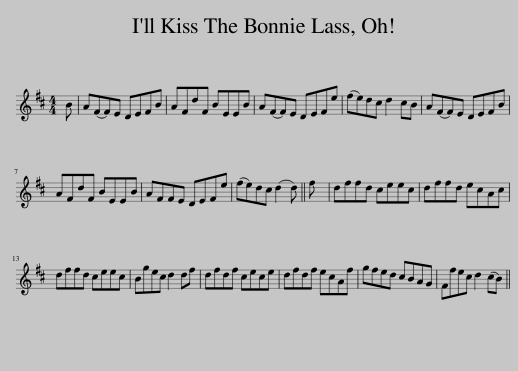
X:1
L:1/8
M:4/4
I:linebreak $
K:D
V:1 treble
V:1
 B | A(FF)E DEFB | AFdF BEEB | A(FF)E DEFe | (fe)dc d2 cB | %5
 A(FF)E DEFB |$ AFdF BEEB | AFFE DEFe | (fe)dc (d2 d) || f | %10
 dffd ceec | dffd ecAc |$ dffd ceec | Bgec d2 df | dfdf cece | %15
 dfdf ecAf | gfed cBAG | Ffec d2 (cB) || %18
